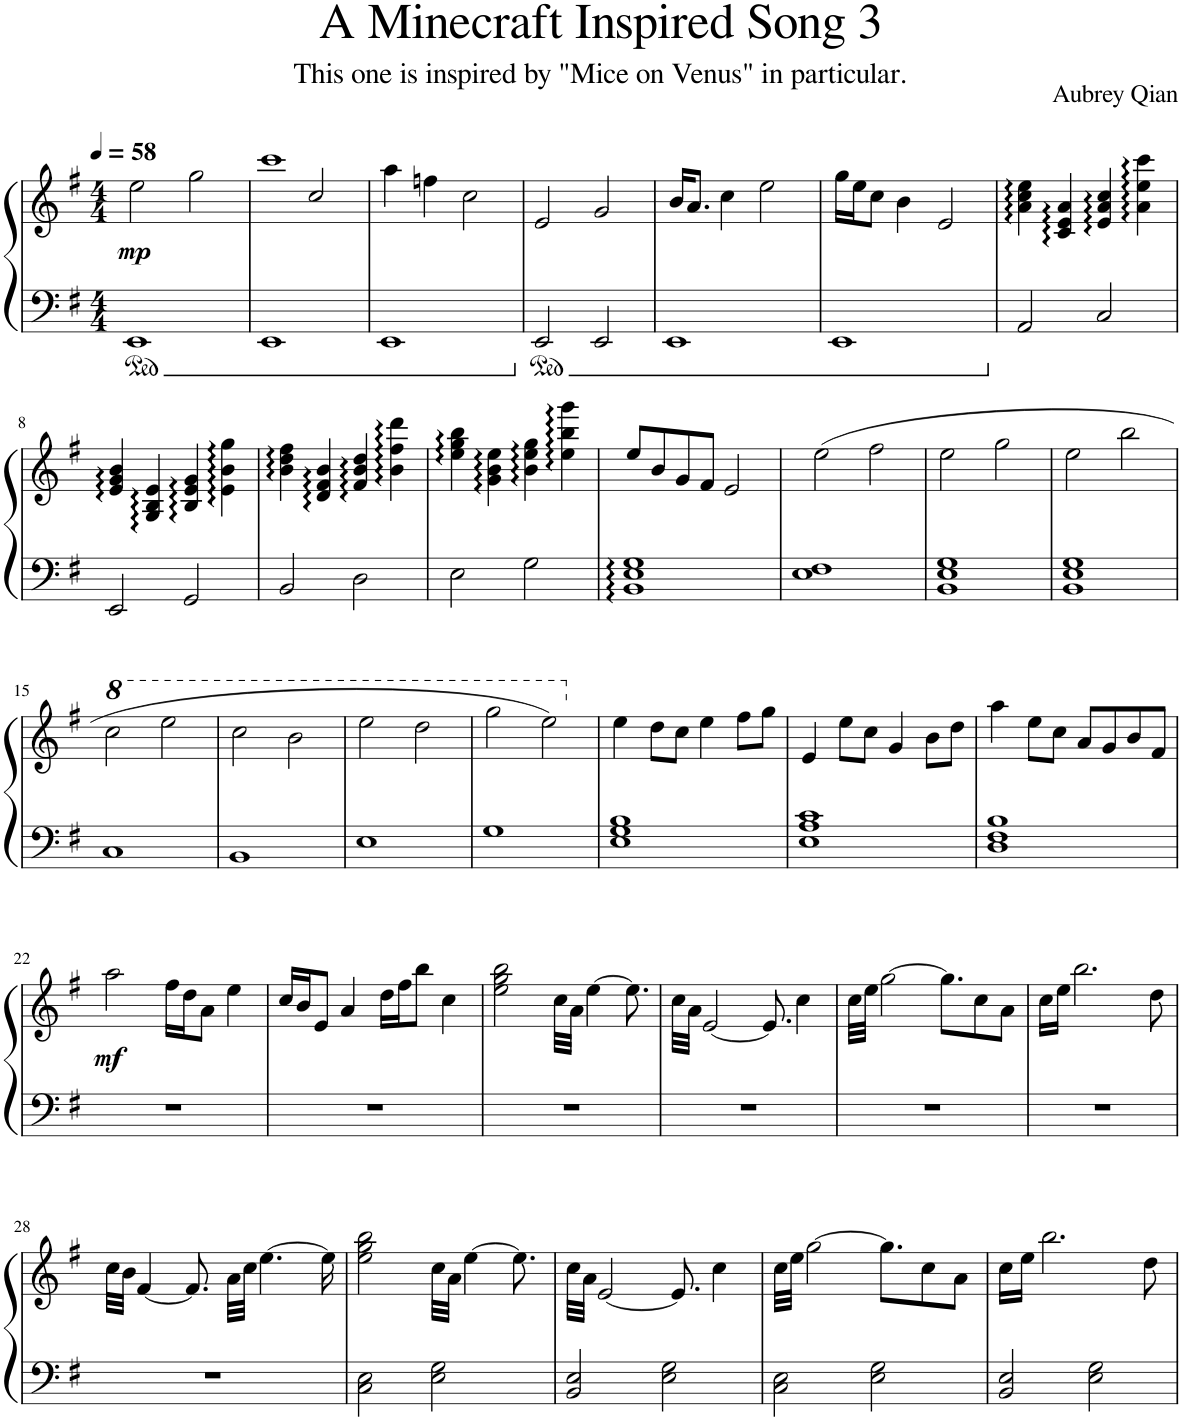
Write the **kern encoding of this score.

**kern	**kern	**dynam
*part1	*part1	*part1
*staff2	*staff1	*staff1/2
*I"Piano	*	*
*I'Pno.	*	*
*clefF4	*clefG2	*
*k[f#]	*k[f#]	*
*M4/4	*M4/4	*
*MM58	*MM58	*
=1	=1	=1
!	!	!LO:DY:b
1EE	2ee\	mp
.	2gg\	.
=2	=2	=2
*	*^	*
1EE	2ryy	1ccc	.
.	2cc/	.	.
*	*v	*v	*
=3	=3	=3
1EE	4aa\	.
.	4ffn\	.
.	2cc\	.
=4	=4	=4
2EE/	2e/	.
2EE/	2g/	.
=5	=5	=5
1EE	16b/KL	.
.	8.a/J	.
.	4cc\	.
.	2ee\	.
=6	=6	=6
1EE	16gg\LL	.
.	16ee\J	.
.	8cc\J	.
.	4b\	.
.	2d/	.
=7	=7	=7
2AA/	4a\:: 4cc\:: 4ee\::	.
.	4c/:: 4e/:: 4a/::	.
2C/	4e/:: 4a/:: 4cc/::	.
.	4a\:: 4ee\:: 4ccc\::	.
!!LO:LB:g=z
=8	=8	=8
2EE/	4e/:: 4g/:: 4b/::	.
.	4G/:: 4B/:: 4e/::	.
2GG/	4B/:: 4e/:: 4g/::	.
.	4e\:: 4b\:: 4gg\::	.
=9	=9	=9
2BB/	4b\:: 4dd\:: 4ff#\::	.
.	4d/:: 4f#/:: 4b/::	.
2D\	4f#/:: 4b/:: 4dd/::	.
.	4b\:: 4ff#\:: 4ddd\::	.
=10	=10	=10
2E\	4ee\:: 4gg\:: 4bb\::	.
.	4g\:: 4b\:: 4ee\::	.
2G\	4b\:: 4ee\:: 4gg\::	.
.	4ee\:: 4bb\:: 4ggg\::	.
=11	=11	=11
1BB:: 1E:: 1G::	8ee/L	.
.	8b/	.
.	8g/	.
.	8f#/J	.
.	2e/	.
=12	=12	=12
1E 1F#	(2ee\	.
.	2ff#\	.
=13	=13	=13
1BB 1E 1G	2ee\	.
.	2gg\	.
=14	=14	=14
1BB 1E 1G	2ee\	.
.	2bb\	.
!!LO:LB:g=z
=15	=15	=15
*	*8va	*
1C	2ccc\	.
.	2eee\	.
=16	=16	=16
1BB	2ccc\	.
.	2bb\	.
=17	=17	=17
1E	2eee\	.
.	2ddd\	.
=18	=18	=18
1G	2ggg\	.
.	2eee\)	.
=19	=19	=19
*	*X8va	*
1E 1G 1B	4ee\	.
.	8dd\L	.
.	8cc\J	.
.	4ee\	.
.	8ff#\L	.
.	8gg\J	.
=20	=20	=20
1E 1A 1c	4e/	.
.	8ee\L	.
.	8cc\J	.
.	4g/	.
.	8b\L	.
.	8dd\J	.
=21	=21	=21
1D 1F# 1B	4aa\	.
.	8ee\L	.
.	8cc\J	.
.	8a/L	.
.	8g/	.
.	8b/	.
.	8f#/J	.
!!LO:LB:g=z
=22	=22	=22
!	!	!LO:DY:b
1r	2aa\	mf
.	16ff#\LL	.
.	16dd\J	.
.	8a\J	.
.	4ee\	.
=23	=23	=23
1r	16cc/LL	.
.	16b/J	.
.	8e/J	.
.	4a/	.
.	16dd\LL	.
.	16ff#\J	.
.	8bb\J	.
.	4cc\	.
=24	=24	=24
1r	2ee\ 2gg\ 2bb\	.
.	32cc\LLL	.
.	32a\JJJ	.
.	[4ee\	.
.	8.ee\]	.
=25	=25	=25
1r	32cc\LLL	.
.	32a\JJJ	.
.	[2e/	.
.	8.e/]	.
.	4cc\	.
=26	=26	=26
1r	32cc\LLL	.
.	32ee\JJJ	.
.	[2gg\	.
.	8.gg\L]	.
.	8cc\	.
.	8a\J	.
=27	=27	=27
1r	16cc\LL	.
.	16ee\JJ	.
.	2.bb\	.
.	8dd\	.
!!LO:LB:g=z
=28	=28	=28
1r	32cc\LLL	.
.	32b\JJJ	.
.	[4f#/	.
.	8.f#/]	.
.	32a\LLL	.
.	32cc\JJJ	.
.	[4.ee\	.
.	16ee\]	.
=29	=29	=29
2C\ 2E\	2ee\ 2gg\ 2bb\	.
2E\ 2G\	32cc\LLL	.
.	32a\JJJ	.
.	[4ee\	.
.	8.ee\]	.
=30	=30	=30
2BB/ 2E/	32cc\LLL	.
.	32a\JJJ	.
.	[2e/	.
2E\ 2G\	.	.
.	8.e/]	.
.	4cc\	.
=31	=31	=31
2C\ 2E\	32cc\LLL	.
.	32ee\JJJ	.
.	[2gg\	.
2E\ 2G\	.	.
.	8.gg\L]	.
.	8cc\	.
.	8a\J	.
=32	=32	=32
2BB/ 2E/	16cc\LL	.
.	16ee\JJ	.
.	2.bb\	.
2E\ 2G\	.	.
.	8dd\	.
=	=	=
*-	*-	*-
